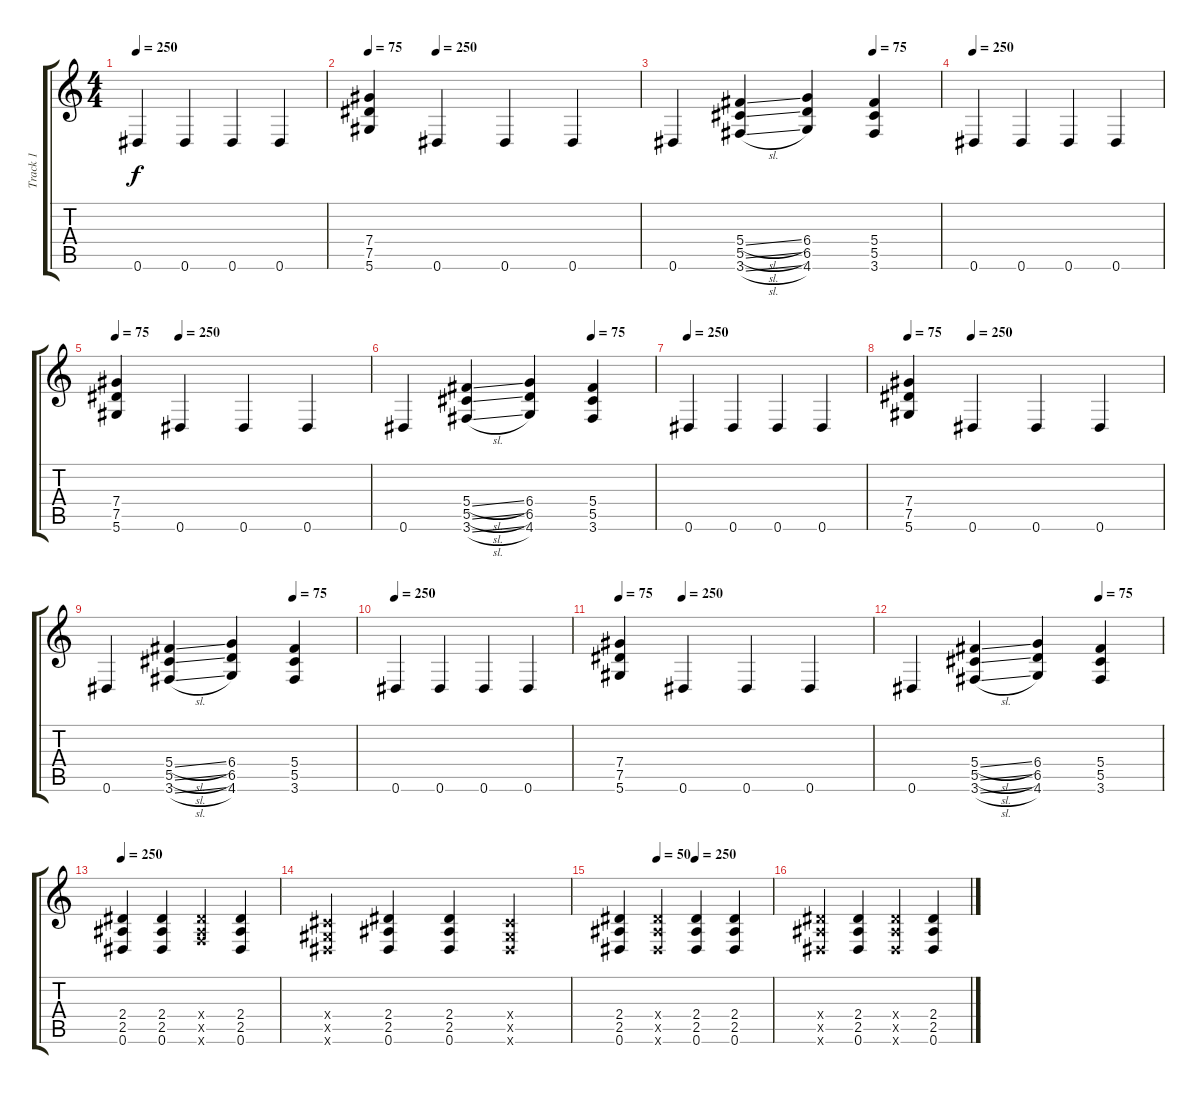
\track ("Track 1" "Track 1") {instrument distortionguitar}
\staff {score tabs}
\tuning (Eb4 Bb3 Gb3 Db3 Ab2 Eb2) {hide}
\ts (4 4)
\tempo 250
\clef g2
\ks c
0.6.4{dy f} 0.6.4 0.6.4 0.6.4 |
\tempo 75
\tempo (250 0.25)
(7.4 7.5 5.6).4 0.6.4 0.6.4 0.6.4 |
\tempo (75 0.75)
0.6.4 (5.4{sl} 5.5{sl} 3.6{sl}).4 (6.4 6.5 4.6).4 (5.4 5.5 3.6).4 |
\tempo 250
0.6.4 0.6.4 0.6.4 0.6.4 |
\tempo 75
\tempo (250 0.25)
(7.4 7.5 5.6).4 0.6.4 0.6.4 0.6.4 |
\tempo (75 0.75)
0.6.4 (5.4{sl} 5.5{sl} 3.6{sl}).4 (6.4 6.5 4.6).4 (5.4 5.5 3.6).4 |
\tempo 250
0.6.4 0.6.4 0.6.4 0.6.4 |
\tempo 75
\tempo (250 0.25)
(7.4 7.5 5.6).4 0.6.4 0.6.4 0.6.4 |
\tempo (75 0.75)
0.6.4 (5.4{sl} 5.5{sl} 3.6{sl}).4 (6.4 6.5 4.6).4 (5.4 5.5 3.6).4 |
\tempo 250
0.6.4 0.6.4 0.6.4 0.6.4 |
\tempo 75
\tempo (250 0.25)
(7.4 7.5 5.6).4 0.6.4 0.6.4 0.6.4 |
\tempo (75 0.75)
0.6.4 (5.4{sl} 5.5{sl} 3.6{sl}).4 (6.4 6.5 4.6).4 (5.4 5.5 3.6).4 |
\tempo 250
(2.4 2.5 0.6).4 (2.4 2.5 0.6).4 (2.4{x} 2.5{x} 2.6{x}).4 (2.4 2.5 0.6).4 |
(0.4{x} 0.5{x} 0.6{x}).4 (2.4 2.5 0.6).4 (2.4 2.5 0.6).4 (0.4{x} 0.5{x} 0.6{x}).4 |
\tempo (50 0.25)
\tempo (250 0.5)
(2.4 2.5 0.6).4 (2.4{x} 2.5{x} 0.6{x}).4 (2.4 2.5 0.6).4 (2.4 2.5 0.6).4 |
(2.4{x} 2.5{x} 0.6{x}).4 (2.4 2.5 0.6).4 (2.4{x} 2.5{x} 0.6{x}).4 (2.4 2.5 0.6).4
